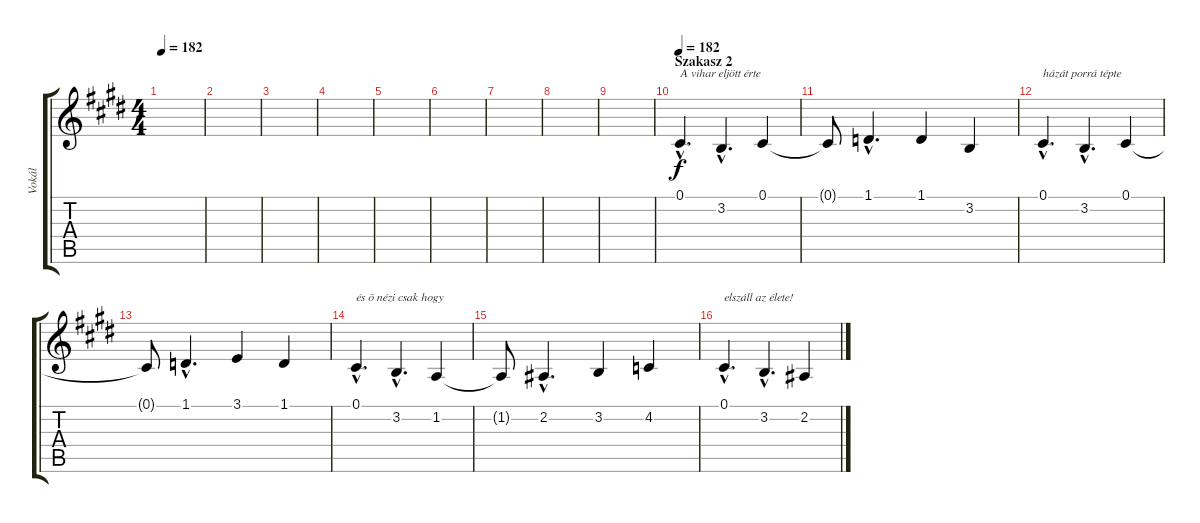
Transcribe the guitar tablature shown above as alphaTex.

\track ("Vokál" "Vokál") {instrument violin}
\staff {score tabs}
\tuning (Db4 Ab3 E3 B2 Gb2 Db2) {hide}
\ts (4 4)
\tempo 182
\clef g2
\ks c#minor
|
|
|
|
|
|
|
|
|
\section ("" "Szakasz 2")
\tempo 182
0.1{hac}.4{d txt "A vihar eljött érte"} 3.2{hac}.4{d} 0.1.4 |
0.1{t}.8 1.1{hac}.4{d} 1.1.4 3.2.4 |
0.1{hac}.4{d txt "házát porrá tépte"} 3.2{hac}.4{d} 0.1.4 |
0.1{t}.8 1.1{hac}.4{d} 3.1.4 1.1.4 |
0.1{hac}.4{d txt "és õ nézi csak hogy"} 3.2{hac}.4{d} 1.2.4 |
1.2{t}.8 2.2{hac}.4{d} 3.2.4 4.2.4 |
0.1{hac}.4{d txt "elszáll az élete!"} 3.2{hac}.4{d} 2.2.4
